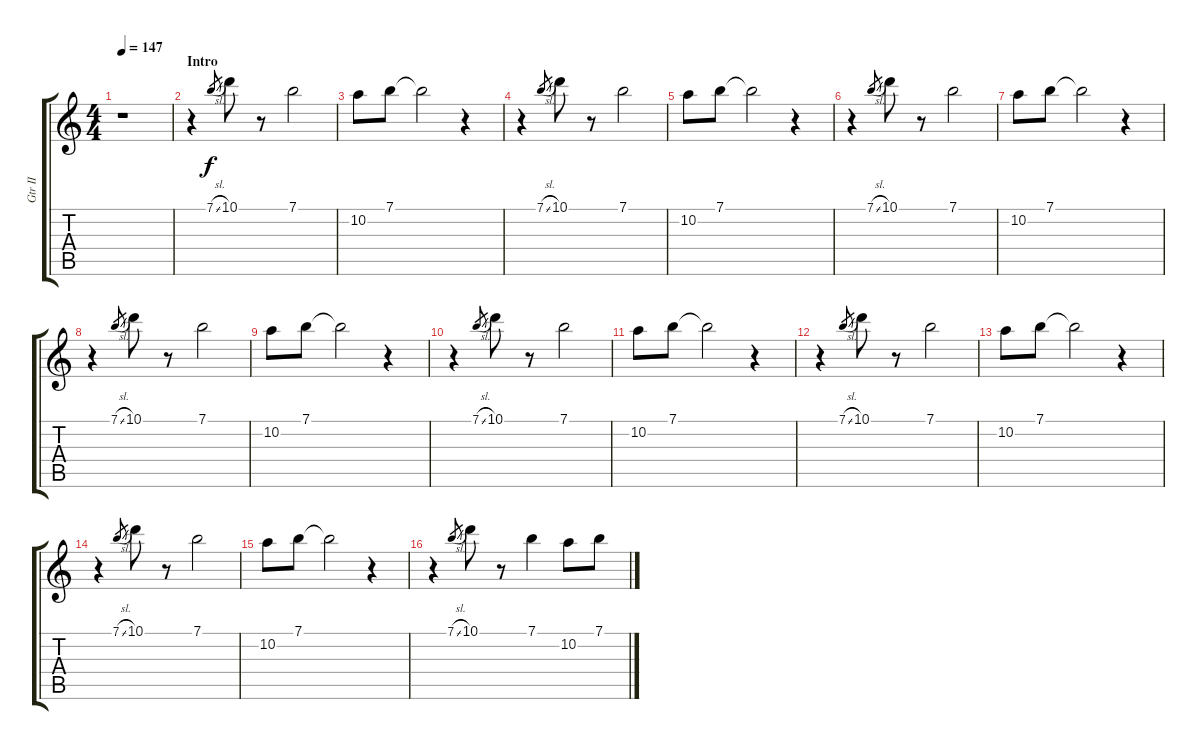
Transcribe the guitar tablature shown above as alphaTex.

\track ("Gtr II" "Gtr II") {instrument distortionguitar}
\staff {score tabs}
\tuning (E4 B3 G3 D3 A2 E2) {hide}
\ts (4 4)
\tempo 147
\clef g2
\ks c
r.1{dy f instrument distortionguitar} |
\section ("" "Intro")
r.4 7.1{sl}.8{gr} 10.1.8 r.8 7.1.2 |
10.2.8 7.1.8 7.1{t}.2 r.4 |
r.4 7.1{sl}.8{gr} 10.1.8 r.8 7.1.2 |
10.2.8 7.1.8 7.1{t}.2 r.4 |
r.4 7.1{sl}.8{gr} 10.1.8 r.8 7.1.2 |
10.2.8 7.1.8 7.1{t}.2 r.4 |
r.4 7.1{sl}.8{gr} 10.1.8 r.8 7.1.2 |
10.2.8 7.1.8 7.1{t}.2 r.4 |
r.4 7.1{sl}.8{gr} 10.1.8 r.8 7.1.2 |
10.2.8 7.1.8 7.1{t}.2 r.4 |
r.4 7.1{sl}.8{gr} 10.1.8 r.8 7.1.2 |
10.2.8 7.1.8 7.1{t}.2 r.4 |
r.4 7.1{sl}.8{gr} 10.1.8 r.8 7.1.2 |
10.2.8 7.1.8 7.1{t}.2 r.4 |
r.4 7.1{sl}.8{gr} 10.1.8 r.8 7.1.4 10.2.8 7.1.8
